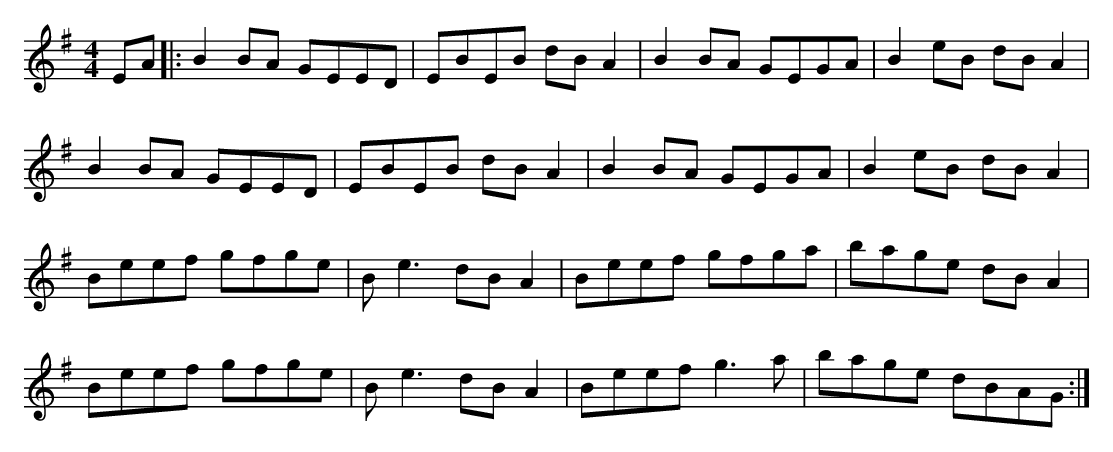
X:1
M:4/4
K:Emin
EA|:B2BA GEED|EBEB dBA2|B2BA GEGA|B2eB dBA2|
B2BA GEED|EBEB dBA2|B2BA GEGA|B2eB dBA2|
Beef gfge|Be3 dBA2|Beef gfga|bage dBA2|
Beef gfge|Be3 dBA2|Beef g3a|bage dBAG:|
